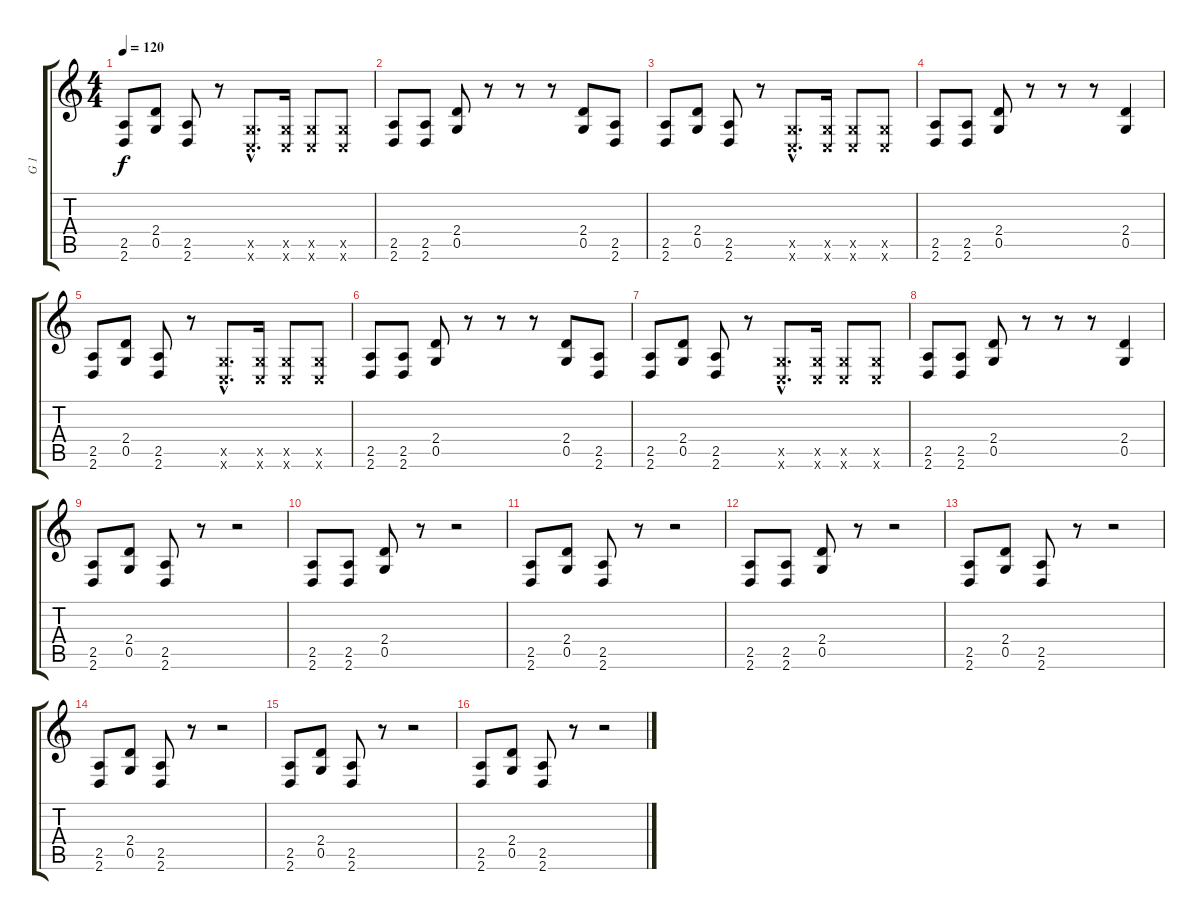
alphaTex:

\track ("G 1" "G 1") {instrument distortionguitar}
\staff {score tabs}
\tuning (D4 A3 F3 C3 G2 C2) {hide}
\ts (4 4)
\tempo 120
\clef g2
\ks c
(2.5 2.6).8{dy f} (2.4 0.5).8 (2.5 2.6).8 r.8 (0.5{hac x} 0.6{hac x}).8{d} (0.5{x} 0.6{x}).16 (0.5{x} 0.6{x}).8 (0.5{x} 0.6{x}).8 |
(2.5 2.6).8 (2.5 2.6).8 (2.4 0.5).8 r.8 r.8 r.8 (2.4 0.5).8 (2.5 2.6).8 |
(2.5 2.6).8 (2.4 0.5).8 (2.5 2.6).8 r.8 (0.5{hac x} 0.6{hac x}).8{d} (0.5{x} 0.6{x}).16 (0.5{x} 0.6{x}).8 (0.5{x} 0.6{x}).8 |
(2.5 2.6).8 (2.5 2.6).8 (2.4 0.5).8 r.8 r.8 r.8 (2.4 0.5).4 |
(2.5 2.6).8 (2.4 0.5).8 (2.5 2.6).8 r.8 (0.5{hac x} 0.6{hac x}).8{d} (0.5{x} 0.6{x}).16 (0.5{x} 0.6{x}).8 (0.5{x} 0.6{x}).8 |
(2.5 2.6).8 (2.5 2.6).8 (2.4 0.5).8 r.8 r.8 r.8 (2.4 0.5).8 (2.5 2.6).8 |
(2.5 2.6).8 (2.4 0.5).8 (2.5 2.6).8 r.8 (0.5{hac x} 0.6{hac x}).8{d} (0.5{x} 0.6{x}).16 (0.5{x} 0.6{x}).8 (0.5{x} 0.6{x}).8 |
(2.5 2.6).8 (2.5 2.6).8 (2.4 0.5).8 r.8 r.8 r.8 (2.4 0.5).4 |
(2.5 2.6).8 (2.4 0.5).8 (2.5 2.6).8 r.8 r.2 |
(2.5 2.6).8 (2.5 2.6).8 (2.4 0.5).8 r.8 r.2 |
(2.5 2.6).8 (2.4 0.5).8 (2.5 2.6).8 r.8 r.2 |
(2.5 2.6).8 (2.5 2.6).8 (2.4 0.5).8 r.8 r.2 |
(2.5 2.6).8 (2.4 0.5).8 (2.5 2.6).8 r.8 r.2 |
(2.5 2.6).8 (2.4 0.5).8 (2.5 2.6).8 r.8 r.2 |
(2.5 2.6).8 (2.4 0.5).8 (2.5 2.6).8 r.8 r.2 |
(2.5 2.6).8 (2.4 0.5).8 (2.5 2.6).8 r.8 r.2
